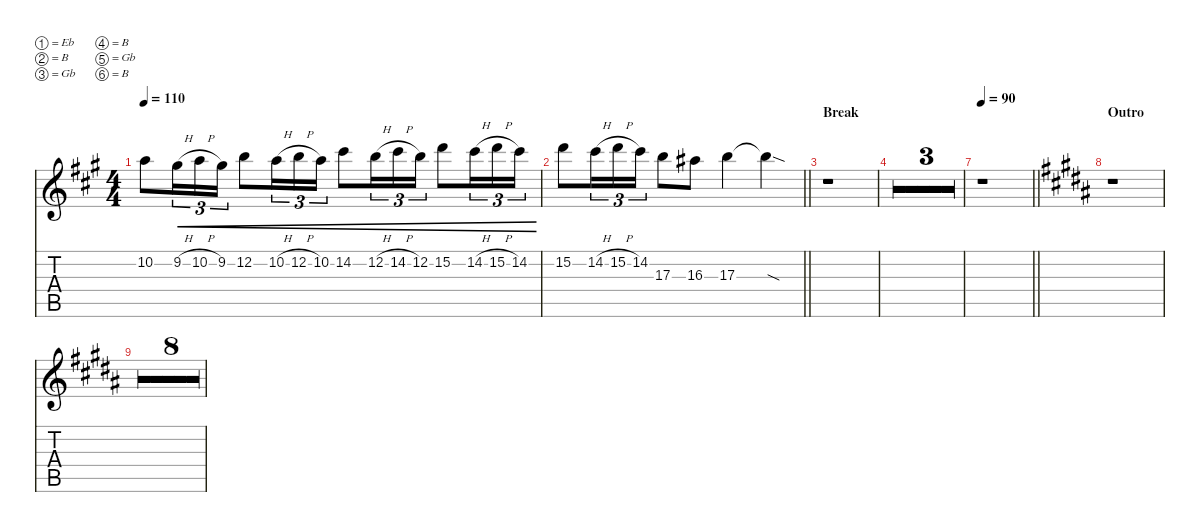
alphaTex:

\defaultSystemsLayout 4
\hideDynamics
\bracketExtendMode nobrackets
\singleTrackTrackNamePolicy hidden
\multiTrackTrackNamePolicy hidden
\firstSystemTrackNameMode fullname
\firstSystemTrackNameOrientation horizontal
\otherSystemsTrackNameOrientation horizontal
\track ("Lead Guitar" "Ld. Gtr.") {multiBarRest instrument distortionguitar}
\staff {score tabs}
\tuning (Eb4 B3 Gb3 B2 Gb2 B1)
\ts (4 4)
\tempo 110
\clef g2
\ks a
10.2{acc forcenatural}.8{dy p beam Down beam merge} 9.2{h acc #}.16{tu (3 2) cre beam Down beam merge} 10.2{h acc forcenatural}.16{tu (3 2) cre beam Down beam merge} 9.2{acc #}.16{tu (3 2) cre beam Down} 12.2{acc forcenatural}.8{cre beam Down beam merge} 10.2{h acc forcenatural}.16{tu (3 2) cre beam Down} 12.2{h acc forcenatural}.16{tu (3 2) cre beam Down} 10.2{acc forcenatural}.16{tu (3 2) cre beam Down} 14.2{acc #}.8{cre beam Down beam merge} 12.2{h acc forcenatural}.16{tu (3 2) cre beam Down} 14.2{h acc #}.16{tu (3 2) cre beam Down} 12.2{acc forcenatural}.16{tu (3 2) cre beam Down} 15.2{acc forcenatural}.8{cre beam Down beam merge} 14.2{h acc #}.16{tu (3 2) cre beam Down} 15.2{h acc forcenatural}.16{tu (3 2) cre beam Down} 14.2{acc #}.16{tu (3 2) cre beam Down} |
\barLineRight lightlight
15.2{acc forcenatural}.8{dy mf beam Down beam merge} 14.2{h acc #}.16{tu (3 2) beam Down} 15.2{h acc forcenatural}.16{tu (3 2) beam Down} 14.2{acc #}.16{tu (3 2) beam Down} 17.3{acc forcenatural}.8{beam Down} 16.3{acc #}.8{beam Down} 17.3{acc forcenatural}.4{beam Down} 17.3{sod t acc forcenatural}.4{beam Down} |
\section ("" "Break")
r.1{beam Down} |
r.1{beam Down} |
r.1{beam Down} |
r.1{instrument distortionguitar beam Down} |
\tempo 90
\barLineRight lightlight
r.1{beam Down} |
\section ("" "Outro")
\ks b
r.1{instrument distortionguitar beam Down} |
r.1{beam Down} |
r.1{beam Down} |
r.1{beam Down} |
r.1{beam Down} |
r.1{beam Down} |
r.1{beam Down} |
r.1{beam Down} |
r.1{beam Down}
